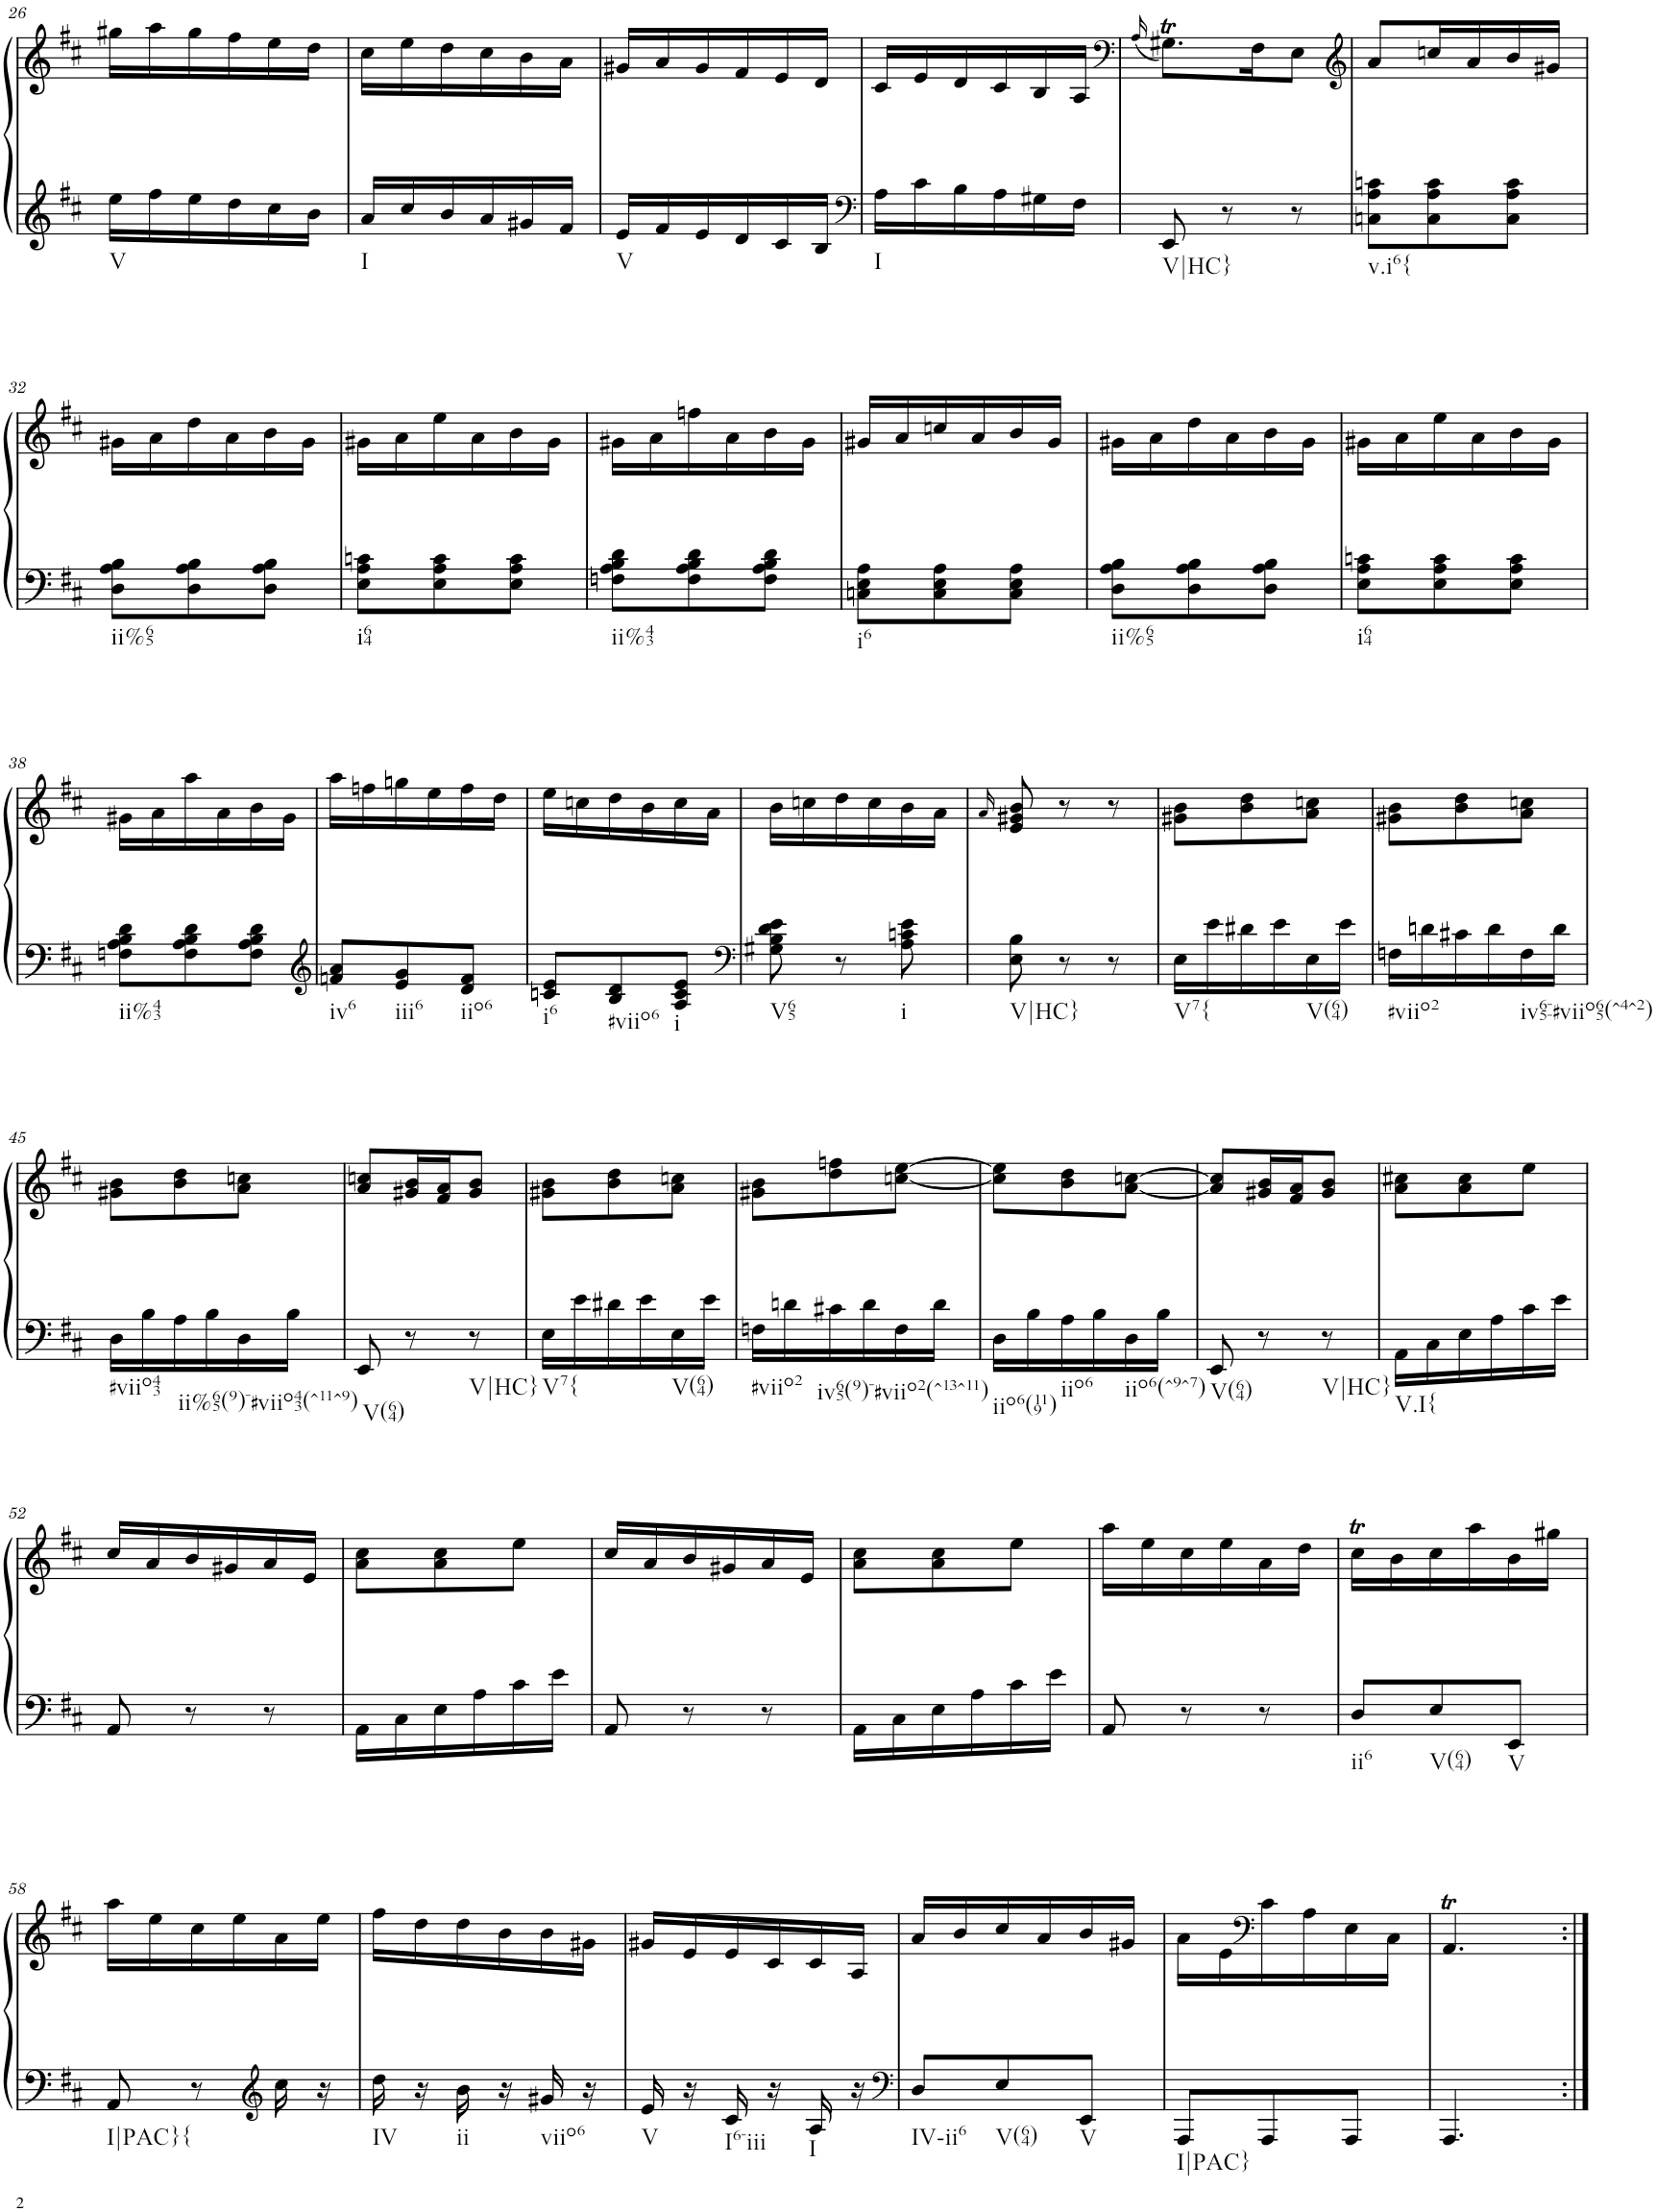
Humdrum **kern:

**kern	**kern
*part1	*part1
*staff2	*staff1
*I"Piano	*
*I'Pno.	*
!!LO:PB:g=z
*clefG2	*clefG2
*k[f#c#]	*k[f#c#]
*M3/8	*M3/8
=26	=26
!LO:TX:b:t=V	!
16ee\LL	16gg#X\LL
16ff#\	16aa\
16ee\	16gg#\
16dd\	16ff#\
16cc#\	16ee\
16b\JJ	16dd\JJ
=27	=27
!LO:TX:b:t=I	!
16a/LL	16cc#\LL
16cc#/	16ee\
16b/	16dd\
16a/	16cc#\
16g#X/	16b\
16f#/JJ	16a\JJ
=28	=28
!LO:TX:b:t=V	!
16e/LL	16g#X/LL
16f#/	16a/
16e/	16g#/
16d/	16f#/
16c#/	16e/
16B/JJ	16d/JJ
=29	=29
*clefF4	*
!LO:TX:b:t=I	!
16A\LL	16c#/LL
16c#\	16e/
16B\	16d/
16A\	16c#/
16G#X\	16B/
16F#\JJ	16A/JJ
=30	=30
*	*clefF4
.	(16qA/
!LO:TX:b:t=V|HC}	!
8EE/	8.G#Xt\L)
8r	.
.	16F#\K
8r	8E\J
=31	=31
*	*clefG2
!LO:TX:b:t=v.i6{	!
8Cn\ 8A\ 8cn\L	8a/L
8C\ 8A\ 8c\	16ccn/L
.	16a/
8C\ 8A\ 8c\J	16b/
.	16g#X/JJ
!!LO:LB:g=z
=32	=32
!LO:TX:b:t=ii%65	!
8D\ 8A\ 8B\L	16g#X\LL
.	16a\
8D\ 8A\ 8B\	16dd\
.	16a\
8D\ 8A\ 8B\J	16b\
.	16g#\JJ
=33	=33
!LO:TX:b:t=i64	!
8E\ 8A\ 8cn\L	16g#X\LL
.	16a\
8E\ 8A\ 8c\	16ee\
.	16a\
8E\ 8A\ 8c\J	16b\
.	16g#\JJ
=34	=34
!LO:TX:b:t=ii%43	!
8Fn\ 8A\ 8B\ 8d\L	16g#X\LL
.	16a\
8F\ 8A\ 8B\ 8d\	16ffn\
.	16a\
8F\ 8A\ 8B\ 8d\J	16b\
.	16g#\JJ
=35	=35
!LO:TX:b:t=i6	!
8Cn\ 8E\ 8A\L	16g#X/LL
.	16a/
8C\ 8E\ 8A\	16ccn/
.	16a/
8C\ 8E\ 8A\J	16b/
.	16g#/JJ
=36	=36
!LO:TX:b:t=ii%65	!
8D\ 8A\ 8B\L	16g#X\LL
.	16a\
8D\ 8A\ 8B\	16dd\
.	16a\
8D\ 8A\ 8B\J	16b\
.	16g#\JJ
=37	=37
!LO:TX:b:t=i64	!
8E\ 8A\ 8cn\L	16g#X\LL
.	16a\
8E\ 8A\ 8c\	16ee\
.	16a\
8E\ 8A\ 8c\J	16b\
.	16g#\JJ
!!LO:LB:g=z
=38	=38
!LO:TX:b:t=ii%43	!
8Fn\ 8A\ 8B\ 8d\L	16g#X\LL
.	16a\
8F\ 8A\ 8B\ 8d\	16aa\
.	16a\
8F\ 8A\ 8B\ 8d\J	16b\
.	16g#\JJ
=39	=39
*clefG2	*
!LO:TX:b:t=iv6	!
8fn/ 8a/L	16aa\LL
.	16ffn\
!LO:TX:b:t=iii6	!
8e/ 8g/	16ggn\
.	16ee\
!LO:TX:b:t=iio6	!
8d/ 8f/J	16ff\
.	16dd\JJ
=40	=40
!LO:TX:b:t=i6	!
8cn/ 8e/L	16ee\LL
.	16ccn\
!LO:TX:b:t=#viio6	!
8B/ 8d/	16dd\
.	16b\
!LO:TX:b:t=i	!
8A/ 8c/ 8e/J	16cc\
.	16a\JJ
=41	=41
*clefF4	*
!LO:TX:b:t=V65	!
8G#X\ 8B\ 8d\ 8e\	16b\LL
.	16ccn\
8r	16dd\
.	16cc\
!LO:TX:b:t=i	!
8A\ 8cn\ 8e\	16b\
.	16a\JJ
=42	=42
.	16qa/
!LO:TX:b:t=V|HC}	!
8E\ 8B\	8e/ 8g#X/ 8b/
8r	8r
8r	8r
=43	=43
!LO:TX:b:t=V7{	!
16E\LL	8g#X\ 8b\L
16e\	.
16d#X\	8b\ 8dd\
16e\	.
!LO:TX:b:t=V(64)	!
16E\	8a\ 8ccn\J
16e\JJ	.
=44	=44
!LO:TX:b:t=#viio2	!
16Fn\LL	8g#X\ 8b\L
16dn\	.
16c#X\	8b\ 8dd\
16d\	.
!LO:TX:b:t=iv65-#viio65(^4^2)	!
16F\	8a\ 8ccn\J
16d\JJ	.
!!LO:LB:g=z
=45	=45
!LO:TX:b:t=#viio43	!
16D\LL	8g#X\ 8b\L
16B\	.
16A\	8b\ 8dd\
16B\	.
!LO:TX:b:t=ii%65(9)-#viio43(^11^9)	!
16D\	8a\ 8ccn\J
16B\JJ	.
=46	=46
!LO:TX:b:t=V(64)	!
8EE/	8a/ 8ccn/L
8r	16g#X/ 16b/L
.	16f#/ 16a/J
!LO:TX:b:t=V|HC}	!
8r	8g#/ 8b/J
=47	=47
!LO:TX:b:t=V7{	!
16E\LL	8g#X\ 8b\L
16e\	.
16d#X\	8b\ 8dd\
16e\	.
!LO:TX:b:t=V(64)	!
16E\	8a\ 8ccn\J
16e\JJ	.
=48	=48
!LO:TX:b:t=#viio2	!
16Fn\LL	8g#X\ 8b\L
16dn\	.
16c#X\	8dd\ 8ffn\
16d\	.
!LO:TX:b:t=iv65(9)-#viio2(^13^11)	!
16F\	[8ccn\ [8ee\J
16d\JJ	.
=49	=49
!LO:TX:b:t=iio6(119)	!
16D\LL	8cc\] 8ee\]L
16B\	.
!LO:TX:b:t=iio6	!
16A\	8b\ 8dd\
16B\	.
!LO:TX:b:t=iio6(^9^7)	!
16D\	[8a\ [8ccn\J
16B\JJ	.
=50	=50
!LO:TX:b:t=V(64)	!
8EE/	8a/] 8cc/]L
8r	16g#X/ 16b/L
.	16f#/ 16a/J
!LO:TX:b:t=V|HC}	!
8r	8g#/ 8b/J
=51	=51
!LO:TX:b:t=V.I{	!
16AA\LL	8a\ 8cc#X\L
16C#\	.
16E\	8a\ 8cc#\
16A\	.
16c#\	8ee\J
16e\JJ	.
!!LO:LB:g=z
=52	=52
8AA/	16cc#/LL
.	16a/
8r	16b/
.	16g#X/
8r	16a/
.	16e/JJ
=53	=53
16AA\LL	8a\ 8cc#\L
16C#\	.
16E\	8a\ 8cc#\
16A\	.
16c#\	8ee\J
16e\JJ	.
=54	=54
8AA/	16cc#/LL
.	16a/
8r	16b/
.	16g#X/
8r	16a/
.	16e/JJ
=55	=55
16AA\LL	8a\ 8cc#\L
16C#\	.
16E\	8a\ 8cc#\
16A\	.
16c#\	8ee\J
16e\JJ	.
=56	=56
8AA/	16aa\LL
.	16ee\
8r	16cc#\
.	16ee\
8r	16a\
.	16dd\JJ
=57	=57
!LO:TX:b:t=ii6	!
8D/L	16cc#t\LL
.	16b\
!LO:TX:b:t=V(64)	!
8E/	16cc#\
.	16aa\
!LO:TX:b:t=V	!
8EE/J	16b\
.	16gg#X\JJ
!!LO:LB:g=z
=58	=58
!LO:TX:b:t=I|PAC}{	!
8AA/	16aa\LL
.	16ee\
8r	16cc#\
.	16ee\
*clefG2	*
16cc#\	16a\
16r	16ee\JJ
=59	=59
!LO:TX:b:t=IV	!
16dd\	16ff#\LL
16r	16dd\
!LO:TX:b:t=ii	!
16b\	16dd\
16r	16b\
!LO:TX:b:t=viio6	!
16g#X/	16b\
16r	16g#X\JJ
=60	=60
!LO:TX:b:t=V	!
16e/	16g#X/LL
16r	16e/
!LO:TX:b:t=I6-iii	!
16c#/	16e/
16r	16c#/
!LO:TX:b:t=I	!
16A/	16c#/
16r	16A/JJ
=61	=61
*clefF4	*
!LO:TX:b:t=IV-ii6	!
8D/L	16a/LL
.	16b/
!LO:TX:b:t=V(64)	!
8E/	16cc#/
.	16a/
!LO:TX:b:t=V	!
8EE/J	16b/
.	16g#X/JJ
=62	=62
!LO:TX:b:t=I|PAC}	!
8AAA/L	16a\LL
.	16e\
*	*clefF4
8AAA/	16c#\
.	16A\
8AAA/J	16E\
.	16C#\JJ
=63	=63
4.AAA/	4.AAT/
=:|!	=:|!
*-	*-
